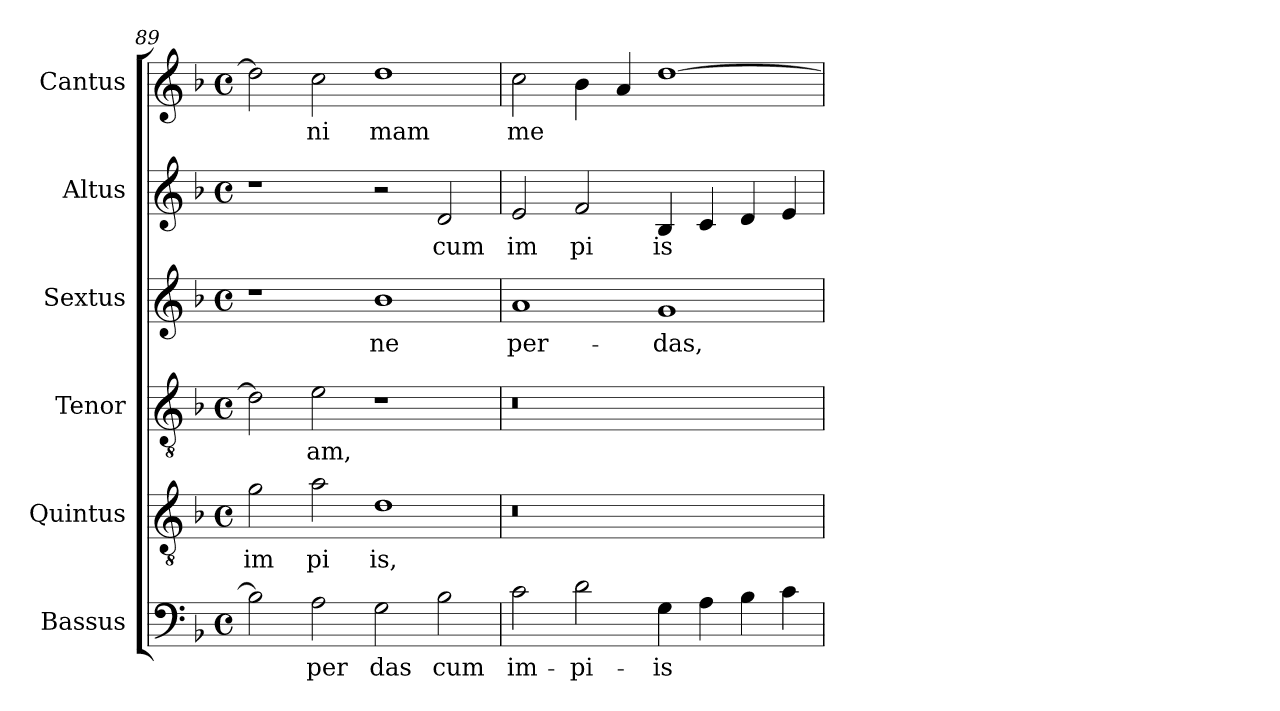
**kern	**text	**kern	**text	**kern	**text	**kern	**text	**kern	**text	**kern	**text
*part6	*part6	*part5	*part5	*part4	*part4	*part3	*part3	*part2	*part2	*part1	*part1
*staff6	*staff6	*staff5	*staff5	*staff4	*staff4	*staff3	*staff3	*staff2	*staff2	*staff1	*staff1
*I"Bassus	*	*I"Quintus	*	*I"Tenor	*	*I"Sextus	*	*I"Altus	*	*I"Cantus	*
!!LO:LB:g=z
*clefF4	*	*clefGv2	*	*clefGv2	*	*clefG2	*	*clefG2	*	*clefG2	*
*k[b-]	*	*k[b-]	*	*k[b-]	*	*k[b-]	*	*k[b-]	*	*k[b-]	*
*F:	*	*F:	*	*F:	*	*F:	*	*F:	*	*F:	*
*M4/4	*	*M4/4	*	*M4/4	*	*M4/4	*	*M4/4	*	*M4/4	*
*met(c)	*	*met(c)	*	*met(c)	*	*met(c)	*	*met(c)	*	*met(c)	*
=89	=89	=89	=89	=89	=89	=89	=89	=89	=89	=89	=89
!	!	!	!LO:LY:b:cj	!	!	!	!	!	!	!	!
2B-\]	.	2g\	im	2d\]	.	1r	.	1r	.	2dd\]	.
!	!LO:LY:b:cj	!	!LO:LY:b:cj	!	!LO:LY:b:cj	!	!	!	!	!	!LO:LY:b:cj
2A\	per	2a\	pi	2e\	am,	.	.	.	.	2cc\	ni
!	!LO:LY:b:cj	!	!LO:LY:b:cj	!	!	!	!LO:LY:b:cj	!	!	!	!LO:LY:b:cj
2G\	das	1d	is,	1r	.	1b-	ne	2r	.	1dd	mam
!	!LO:LY:b:cj	!	!	!	!	!	!	!	!LO:LY:b:cj	!	!
2B-\	cum	.	.	.	.	.	.	2d/	cum	.	.
=90	=90	=90	=90	=90	=90	=90	=90	=90	=90	=90	=90
!	!LO:LY:b:cj	!	!	!	!	!	!LO:LY:b:cj	!	!LO:LY:b:cj	!	!LO:LY:b
2c\	im-	0r	.	0r	.	1a	per-	2e/	im	2cc\	me
!	!LO:LY:b:cj	!	!	!	!	!	!	!	!LO:LY:b:cj	!	!
2d\	-pi-	.	.	.	.	.	.	2f/	pi	4b-\	.
.	.	.	.	.	.	.	.	.	.	4a/	.
!	!LO:LY:b:cj	!	!	!	!	!	!LO:LY:b:cj	!	!LO:LY:b:cj	!	!
4G\	-is	.	.	.	.	1g	-das,	4B-/	is	[>1dd	.
4A\	.	.	.	.	.	.	.	4c/	.	.	.
4B-\	.	.	.	.	.	.	.	4d/	.	.	.
4c\	.	.	.	.	.	.	.	4e/	.	.	.
=	=	=	=	=	=	=	=	=	=	=	=
*-	*-	*-	*-	*-	*-	*-	*-	*-	*-	*-	*-
